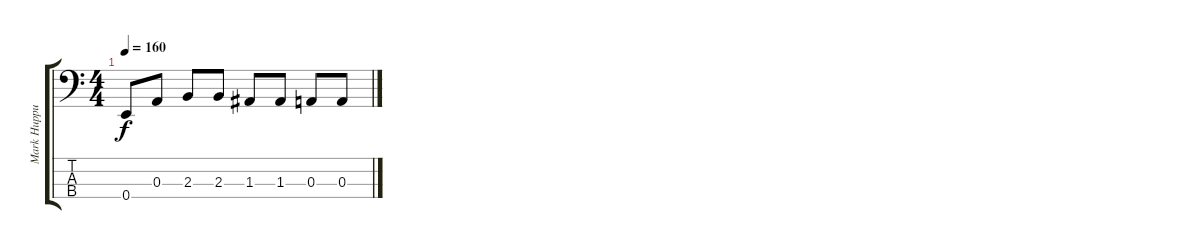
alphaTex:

\track ("Mark Huppus Bass" "Mark Huppu") {instrument electricbasspick}
\staff {score tabs}
\tuning (G2 D2 A1 E1) {hide}
\ts (4 4)
\tempo 160
\clef f4
\ks c
0.4.8{dy f} 0.3.8 2.3.8 2.3.8 1.3.8 1.3.8 0.3.8{beam merge} 0.3.8
